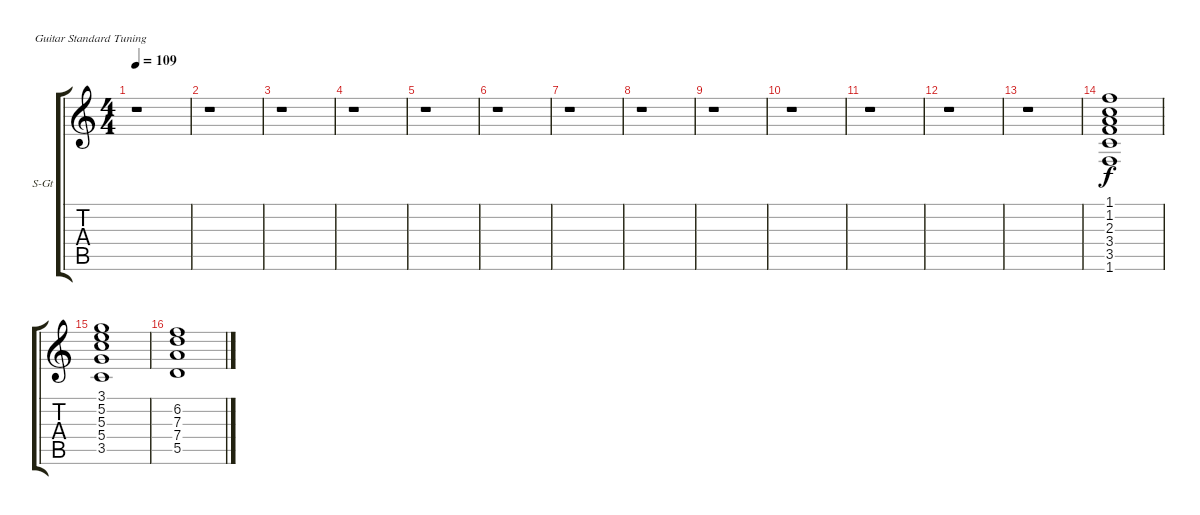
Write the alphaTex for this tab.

\bracketExtendMode groupsimilarinstruments
\firstSystemTrackNameOrientation horizontal
\otherSystemsTrackNameOrientation horizontal
\track ("Synth" "S-Gt") {instrument choiraahs}
\staff {score tabs}
\tuning (E4 B3 G3 D3 A2 E2)
\displaytranspose 12
\ts (4 4)
\tempo 109
\clef g2
\ks c
r.1{dy f} |
r.1 |
r.1 |
r.1 |
r.1 |
r.1 |
r.1 |
r.1 |
r.1 |
r.1 |
r.1 |
r.1 |
r.1 |
(1.1 1.2 2.3 3.4 3.5 1.6).1 |
(3.1 5.2 5.3 5.4 3.5).1 |
(6.2 7.3 7.4 5.5).1
